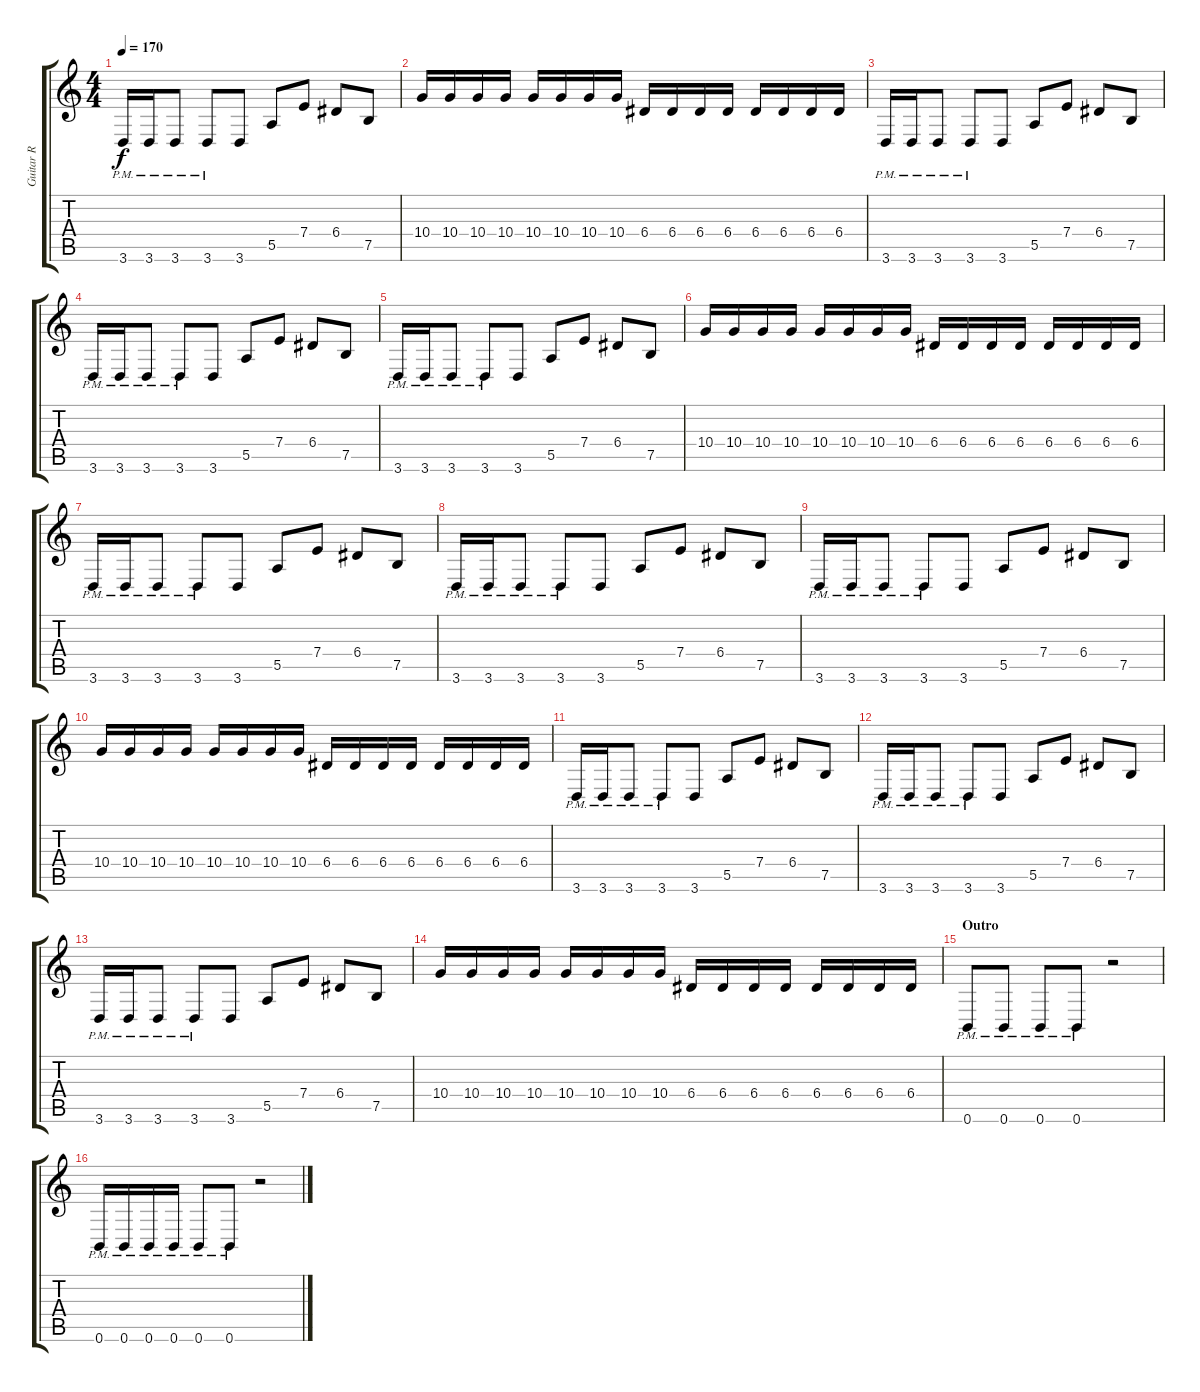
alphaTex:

\track ("Guitar R" "Guitar R") {instrument distortionguitar}
\staff {score tabs}
\tuning (B3 Gb3 D3 A2 E2 B1) {hide}
\ts (4 4)
\tempo 170
\clef g2
\ks c
3.6{pm}.16{dy f} 3.6{pm}.16 3.6{pm}.8 3.6{pm}.8 3.6.8 5.5.8 7.4.8 6.4.8 7.5.8 |
10.4.16 10.4.16 10.4.16 10.4.16 10.4.16 10.4.16 10.4.16 10.4.16 6.4.16 6.4.16 6.4.16 6.4.16 6.4.16 6.4.16 6.4.16 6.4.16 |
3.6{pm}.16 3.6{pm}.16 3.6{pm}.8 3.6{pm}.8 3.6.8 5.5.8 7.4.8 6.4.8 7.5.8 |
3.6{pm}.16 3.6{pm}.16 3.6{pm}.8 3.6{pm}.8 3.6.8 5.5.8 7.4.8 6.4.8 7.5.8 |
3.6{pm}.16 3.6{pm}.16 3.6{pm}.8 3.6{pm}.8 3.6.8 5.5.8 7.4.8 6.4.8 7.5.8 |
10.4.16 10.4.16 10.4.16 10.4.16 10.4.16 10.4.16 10.4.16 10.4.16 6.4.16 6.4.16 6.4.16 6.4.16 6.4.16 6.4.16 6.4.16 6.4.16 |
3.6{pm}.16 3.6{pm}.16 3.6{pm}.8 3.6{pm}.8 3.6.8 5.5.8 7.4.8 6.4.8 7.5.8 |
3.6{pm}.16 3.6{pm}.16 3.6{pm}.8 3.6{pm}.8 3.6.8 5.5.8 7.4.8 6.4.8 7.5.8 |
3.6{pm}.16 3.6{pm}.16 3.6{pm}.8 3.6{pm}.8 3.6.8 5.5.8 7.4.8 6.4.8 7.5.8 |
10.4.16 10.4.16 10.4.16 10.4.16 10.4.16 10.4.16 10.4.16 10.4.16 6.4.16 6.4.16 6.4.16 6.4.16 6.4.16 6.4.16 6.4.16 6.4.16 |
3.6{pm}.16 3.6{pm}.16 3.6{pm}.8 3.6{pm}.8 3.6.8 5.5.8 7.4.8 6.4.8 7.5.8 |
3.6{pm}.16 3.6{pm}.16 3.6{pm}.8 3.6{pm}.8 3.6.8 5.5.8 7.4.8 6.4.8 7.5.8 |
3.6{pm}.16 3.6{pm}.16 3.6{pm}.8 3.6{pm}.8 3.6.8 5.5.8 7.4.8 6.4.8 7.5.8 |
10.4.16 10.4.16 10.4.16 10.4.16 10.4.16 10.4.16 10.4.16 10.4.16 6.4.16 6.4.16 6.4.16 6.4.16 6.4.16 6.4.16 6.4.16 6.4.16 |
\section ("" "Outro")
0.6{pm}.8 0.6{pm}.8 0.6{pm}.8 0.6{pm}.8 r.2 |
0.6{pm}.16 0.6{pm}.16 0.6{pm}.16 0.6{pm}.16 0.6{pm}.8 0.6{pm}.8 r.2
